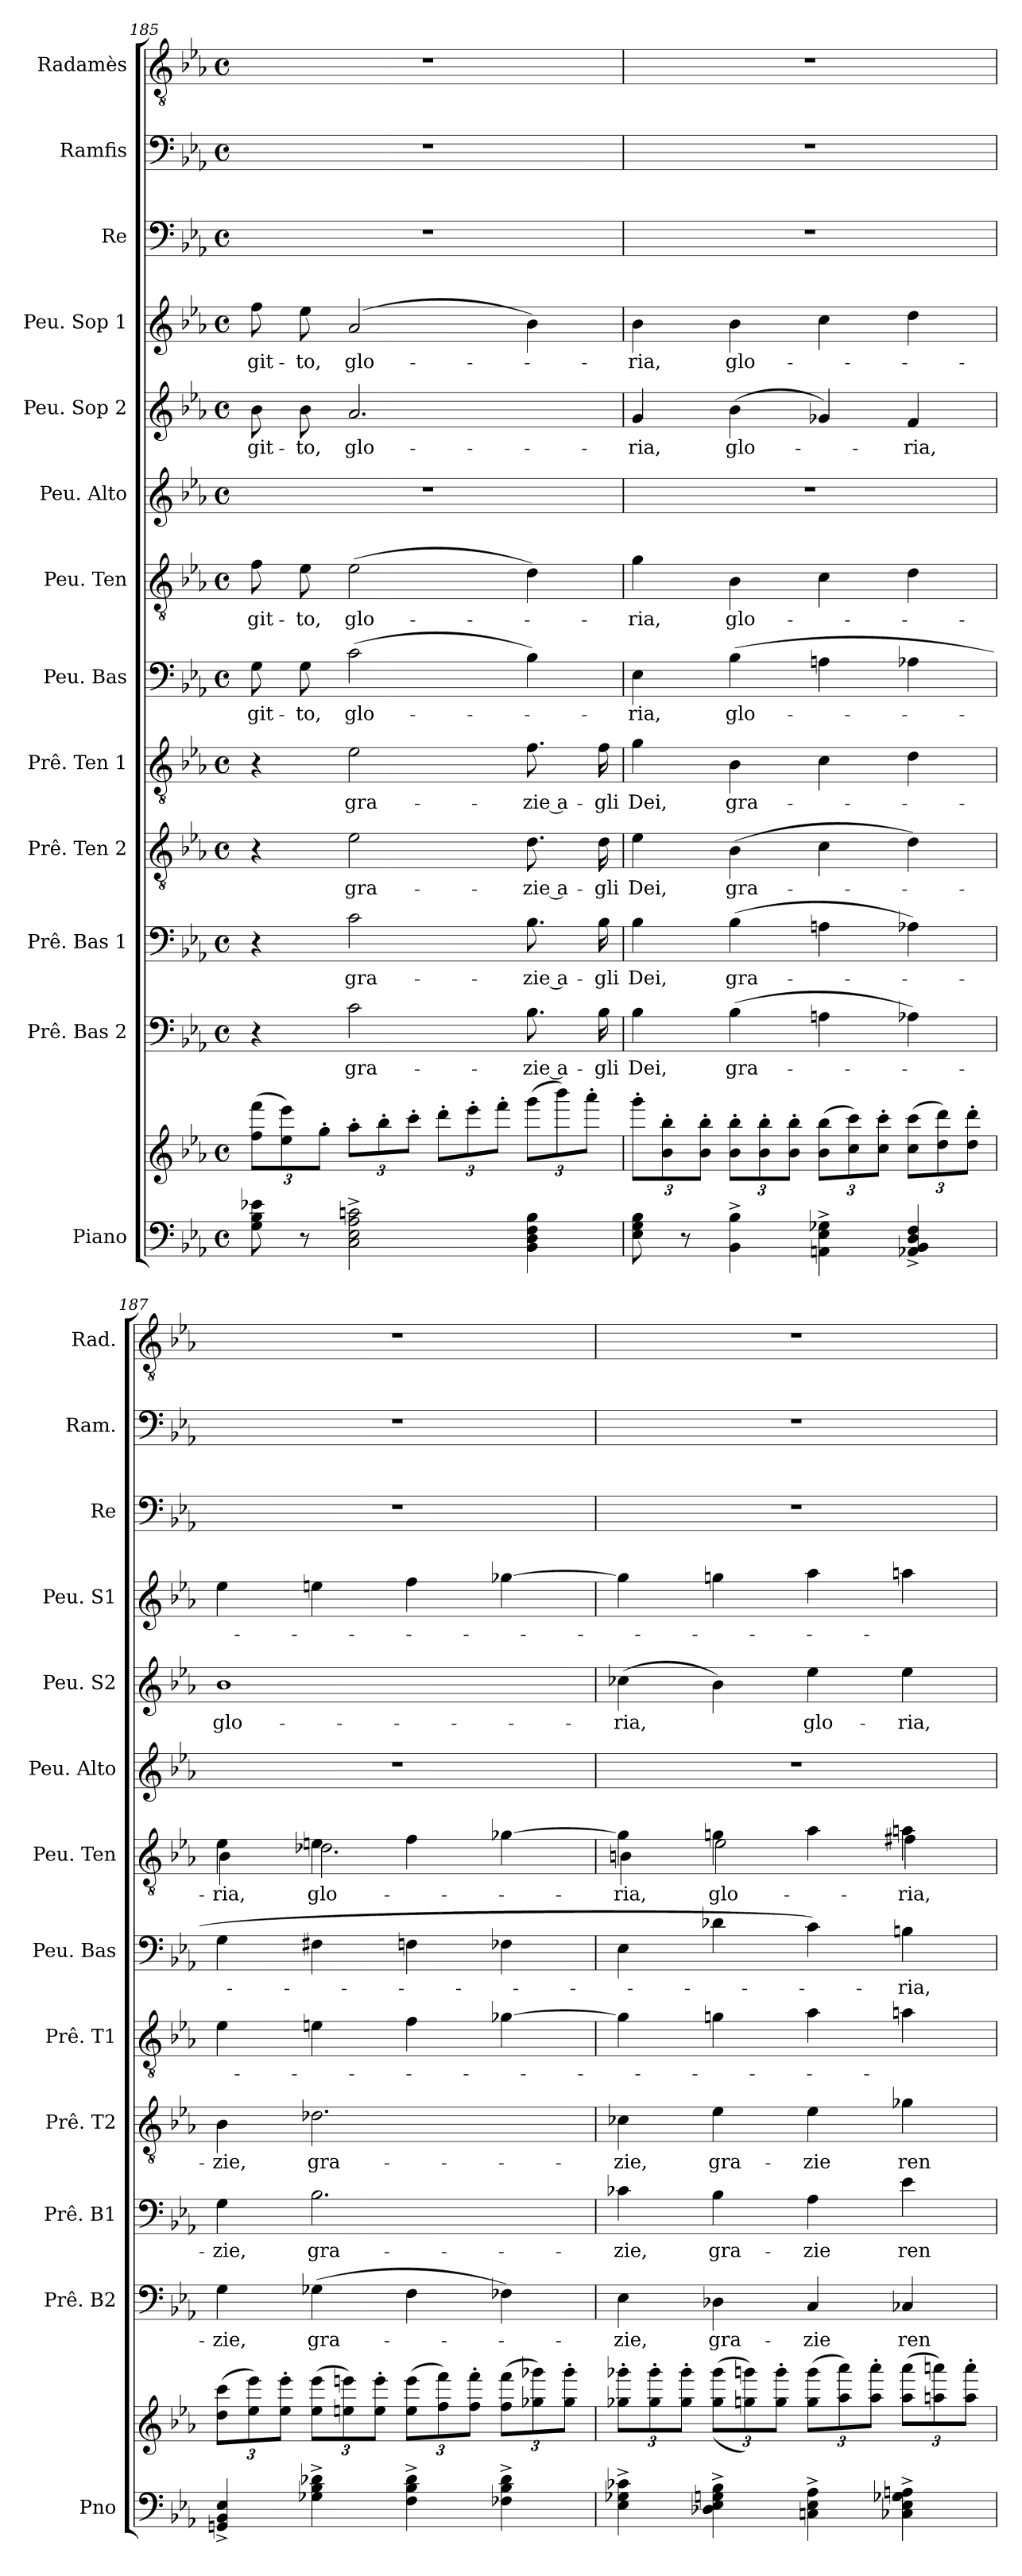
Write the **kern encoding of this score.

**kern	**kern	**kern	**text	**kern	**text	**kern	**text	**kern	**text	**kern	**text	**kern	**text	**kern	**kern	**text	**kern	**text	**kern	**kern	**kern
*part13	*part13	*part12	*part12	*part11	*part11	*part10	*part10	*part9	*part9	*part8	*part8	*part7	*part7	*part6	*part5	*part5	*part4	*part4	*part3	*part2	*part1
*staff14	*staff13	*staff12	*staff12	*staff11	*staff11	*staff10	*staff10	*staff9	*staff9	*staff8	*staff8	*staff7	*staff7	*staff6	*staff5	*staff5	*staff4	*staff4	*staff3	*staff2	*staff1
*I"Piano	*	*I"Prê. Bas 2	*	*I"Prê. Bas 1	*	*I"Prê. Ten 2	*	*I"Prê. Ten 1	*	*I"Peu. Bas	*	*I"Peu. Ten	*	*I"Peu. Alto	*I"Peu. Sop 2	*	*I"Peu. Sop 1	*	*I"Re	*I"Ramfis	*I"Radamès
*I'Pno	*	*I'Prê. B2	*	*I'Prê. B1	*	*I'Prê. T2	*	*I'Prê. T1	*	*I'Peu. Bas	*	*I'Peu. Ten	*	*I'Peu. Alto	*I'Peu. S2	*	*I'Peu. S1	*	*I'Re	*I'Ram.	*I'Rad.
*clefF4	*clefG2	*clefF4	*	*clefF4	*	*clefGv2	*	*clefGv2	*	*clefF4	*	*clefGv2	*	*clefG2	*clefG2	*	*clefG2	*	*clefF4	*clefF4	*clefGv2
*k[b-e-a-]	*k[b-e-a-]	*k[b-e-a-]	*	*k[b-e-a-]	*	*k[b-e-a-]	*	*k[b-e-a-]	*	*k[b-e-a-]	*	*k[b-e-a-]	*	*k[b-e-a-]	*k[b-e-a-]	*	*k[b-e-a-]	*	*k[b-e-a-]	*k[b-e-a-]	*k[b-e-a-]
*M4/4	*M4/4	*M4/4	*	*M4/4	*	*M4/4	*	*M4/4	*	*M4/4	*	*M4/4	*	*M4/4	*M4/4	*	*M4/4	*	*M4/4	*M4/4	*M4/4
*met(c)	*met(c)	*met(c)	*	*met(c)	*	*met(c)	*	*met(c)	*	*met(c)	*	*met(c)	*	*met(c)	*met(c)	*	*met(c)	*	*met(c)	*met(c)	*met(c)
*	*Xbrackettup	*	*	*	*	*	*	*	*	*	*	*	*	*	*	*	*	*	*	*	*
=185	=185	=185	=185	=185	=185	=185	=185	=185	=185	=185	=185	=185	=185	=185	=185	=185	=185	=185	=185	=185	=185
!	!	!	!	!	!	!	!	!	!	!	!LO:LY:b:color=#0055FF	!	!LO:LY:b:color=#0055FF	!	!	!LO:LY:b:color=#0055FF	!	!LO:LY:b:color=#0055FF	!	!	!
8G\ 8B-\ 8e-X\	(>12ff\ 12fff\L	4r	.	4r	.	4r	.	4r	.	8G\	-git-	8f\	-git-	1r	8b-\	-git-	8ff\	-git-	1r	1r	1r
.	12ee-\ 12eee-\)	.	.	.	.	.	.	.	.	.	.	.	.	.	.	.	.	.	.	.	.
!	!	!	!	!	!	!	!	!	!	!	!LO:LY:b:color=#0055FF	!	!LO:LY:b:color=#0055FF	!	!	!LO:LY:b:color=#0055FF	!	!LO:LY:b:color=#0055FF	!	!	!
8r	.	.	.	.	.	.	.	.	.	8G\	-to,	8e-\	-to,	.	8b-\	-to,	8ee-\	-to,	.	.	.
.	12gg'\J	.	.	.	.	.	.	.	.	.	.	.	.	.	.	.	.	.	.	.	.
!	!	!	!LO:LY:b:color=#AA0000	!	!LO:LY:b:color=#0055FF	!	!LO:LY:b:color=#0055FF	!	!LO:LY:b:color=#0055FF	!	!LO:LY:b:color=#0055FF	!	!LO:LY:b:color=#0055FF	!	!	!LO:LY:b:color=#0055FF	!	!LO:LY:b:color=#0055FF	!	!	!
2C\^ 2E-\^ 2A-\^ 2cn\^	12aa-'\L	2c\	gra-	2c\	gra-	2e-\	gra-	2e-\	gra-	(>2c\	glo-	(>2e-\	glo-	.	2.a-/	glo-	(>2a-/	glo-	.	.	.
.	12bb-'\	.	.	.	.	.	.	.	.	.	.	.	.	.	.	.	.	.	.	.	.
.	12ccc'\J	.	.	.	.	.	.	.	.	.	.	.	.	.	.	.	.	.	.	.	.
.	12ddd'\L	.	.	.	.	.	.	.	.	.	.	.	.	.	.	.	.	.	.	.	.
.	12eee-'\	.	.	.	.	.	.	.	.	.	.	.	.	.	.	.	.	.	.	.	.
.	12fff'\J	.	.	.	.	.	.	.	.	.	.	.	.	.	.	.	.	.	.	.	.
!	!	!	!LO:LY:b:color=#AA0000	!	!LO:LY:b:color=#0055FF	!	!LO:LY:b:color=#0055FF	!	!LO:LY:b:color=#0055FF	!	!	!	!	!	!	!	!	!	!	!	!
4BB-\ 4D\ 4F\ 4B-\	(>12ggg\L	8.B-\	zie a-	8.B-\	zie a-	8.d\	zie a-	8.f\	zie a-	4B-\)	.	4d\)	.	.	.	.	4b-\)	.	.	.	.
.	12bbb-\)	.	.	.	.	.	.	.	.	.	.	.	.	.	.	.	.	.	.	.	.
.	12aaa-'\J	.	.	.	.	.	.	.	.	.	.	.	.	.	.	.	.	.	.	.	.
!	!	!	!LO:LY:b:color=#AA0000	!	!LO:LY:b:color=#0055FF	!	!LO:LY:b:color=#0055FF	!	!LO:LY:b:color=#0055FF	!	!	!	!	!	!	!	!	!	!	!	!
.	.	16B-\	-gli	16B-\	-gli	16d\	-gli	16f\	-gli	.	.	.	.	.	.	.	.	.	.	.	.
=186	=186	=186	=186	=186	=186	=186	=186	=186	=186	=186	=186	=186	=186	=186	=186	=186	=186	=186	=186	=186	=186
!	!	!	!LO:LY:b:color=#AA0000	!	!LO:LY:b:color=#0055FF	!	!LO:LY:b:color=#0055FF	!	!LO:LY:b:color=#0055FF	!	!LO:LY:b:color=#0055FF	!	!LO:LY:b:color=#0055FF	!	!	!LO:LY:b:color=#0055FF	!	!LO:LY:b:color=#0055FF	!	!	!
8E-\ 8G\ 8B-\	12ggg'\L	4B-\	Dei,	4B-\	Dei,	4e-\	Dei,	4g\	Dei,	4E-\	-ria,	4g\	-ria,	1r	4g/	-ria,	4b-\	-ria,	1r	1r	1r
.	12b-\' 12bb-\'	.	.	.	.	.	.	.	.	.	.	.	.	.	.	.	.	.	.	.	.
8r	.	.	.	.	.	.	.	.	.	.	.	.	.	.	.	.	.	.	.	.	.
.	12b-\' 12bb-\'J	.	.	.	.	.	.	.	.	.	.	.	.	.	.	.	.	.	.	.	.
!	!	!	!LO:LY:b:color=#AA0000	!	!LO:LY:b:color=#0055FF	!	!LO:LY:b:color=#0055FF	!	!LO:LY:b:color=#0055FF	!	!LO:LY:b:color=#0055FF	!	!LO:LY:b:color=#0055FF	!	!	!LO:LY:b:color=#0055FF	!	!LO:LY:b:color=#0055FF	!	!	!
4BB-\^ 4B-\^	12b-\' 12bb-\'L	(>4B-\	gra-	(>4B-\	gra-	(>4B-\	gra-	4B-\	gra-	(>4B-\	glo-	4B-\	glo-	.	(>4b-\	glo-	4b-\	glo-	.	.	.
.	12b-\' 12bb-\'	.	.	.	.	.	.	.	.	.	.	.	.	.	.	.	.	.	.	.	.
.	12b-\' 12bb-\'J	.	.	.	.	.	.	.	.	.	.	.	.	.	.	.	.	.	.	.	.
4AAn\^ 4E-\^ 4G-X\^	(>12b-\ 12bb-\L	4An\	.	4An\	.	4c\	.	4c\	.	4An\	.	4c\	.	.	4g-X/)	.	4cc\	.	.	.	.
.	12cc\ 12ccc\)	.	.	.	.	.	.	.	.	.	.	.	.	.	.	.	.	.	.	.	.
.	12cc\' 12ccc\'J	.	.	.	.	.	.	.	.	.	.	.	.	.	.	.	.	.	.	.	.
!	!	!	!	!	!	!	!	!	!	!	!	!	!	!	!	!LO:LY:b:color=#0055FF	!	!	!	!	!
4AA-X/^ 4BB-/^ 4D/^ 4F/^	(>12cc\ 12ccc\L	4A-X\)	.	4A-X\)	.	4d\)	.	4d\	.	4A-X\	.	4d\	.	.	4f/	-ria,	4dd\	.	.	.	.
.	12dd\ 12ddd\)	.	.	.	.	.	.	.	.	.	.	.	.	.	.	.	.	.	.	.	.
.	12dd\' 12ddd\'J	.	.	.	.	.	.	.	.	.	.	.	.	.	.	.	.	.	.	.	.
!!LO:PB:g=z
=187	=187	=187	=187	=187	=187	=187	=187	=187	=187	=187	=187	=187	=187	=187	=187	=187	=187	=187	=187	=187	=187
!	!	!	!LO:LY:b:color=#AA0000	!	!LO:LY:b:color=#0055FF	!	!LO:LY:b:color=#0055FF	!	!	!	!	!	!LO:LY:b:color=#0055FF	!	!	!LO:LY:b:color=#0055FF	!	!	!	!	!
*	*	*	*	*	*	*	*	*	*	*	*	*^	*	*	*	*	*	*	*	*	*
4GGn/^ 4BB-/^ 4E-/^	(>12dd\ 12ccc\L	4G\	-zie,	4G\	-zie,	4B-\	-zie,	4e-\	.	4G\	.	4e-\	4B-\	-ria,	1r	1b-	glo-	4ee-\	.	1r	1r	1r
.	12ee-\ 12eee-\)	.	.	.	.	.	.	.	.	.	.	.	.	.	.	.	.	.	.	.	.	.
.	12ee-\' 12eee-\'J	.	.	.	.	.	.	.	.	.	.	.	.	.	.	.	.	.	.	.	.	.
!	!	!	!LO:LY:b:color=#AA0000	!	!LO:LY:b:color=#0055FF	!	!LO:LY:b:color=#0055FF	!	!	!	!	!	!	!LO:LY:b:color=#0055FF	!	!	!	!	!	!	!	!
4G-X\^ 4B-\^ 4d-X\^	(>12ee-\ 12eee-\L	(>4G-X\	gra-	2.B-\	gra-	2.d-X\	gra-	4en\	.	4F#X\	.	4en\	2.d-X\	glo-	.	.	.	4een\	.	.	.	.
.	12een\ 12eeen\)	.	.	.	.	.	.	.	.	.	.	.	.	.	.	.	.	.	.	.	.	.
.	12ee\' 12eee\'J	.	.	.	.	.	.	.	.	.	.	.	.	.	.	.	.	.	.	.	.	.
4F\^ 4B-\^ 4d-\^	(>12ee\ 12eee\L	4F\	.	.	.	.	.	4f\	.	4Fn\	.	4f\	.	.	.	.	.	4ff\	.	.	.	.
.	12ff\ 12fff\)	.	.	.	.	.	.	.	.	.	.	.	.	.	.	.	.	.	.	.	.	.
.	12ff\' 12fff\'J	.	.	.	.	.	.	.	.	.	.	.	.	.	.	.	.	.	.	.	.	.
4F-X\^ 4B-\^ 4d-\^	(>12ff\ 12fff\L	4F-X\)	.	.	.	.	.	[4g-X\	.	4F-X\	.	[4g-X\	.	.	.	.	.	[4gg-X\	.	.	.	.
.	12gg-X\ 12ggg-X\)	.	.	.	.	.	.	.	.	.	.	.	.	.	.	.	.	.	.	.	.	.
.	12gg-\' 12ggg-\'J	.	.	.	.	.	.	.	.	.	.	.	.	.	.	.	.	.	.	.	.	.
=188	=188	=188	=188	=188	=188	=188	=188	=188	=188	=188	=188	=188	=188	=188	=188	=188	=188	=188	=188	=188	=188	=188
!	!	!	!LO:LY:b:color=#AA0000	!	!LO:LY:b:color=#0055FF	!	!LO:LY:b:color=#0055FF	!	!	!	!	!	!	!LO:LY:b:color=#0055FF	!	!	!LO:LY:b:color=#0055FF	!	!	!	!	!
4E-\^ 4G-X\^ 4c-X\^	12gg-X\' 12ggg-X\'L	4E-\	-zie,	4c-X\	-zie,	4c-X\	-zie,	4g-\]	.	4E-\	.	4g-\]	4Bn\	-ria,	1r	(>4cc-X\	-ria,	4gg-\]	.	1r	1r	1r
.	12gg-\' 12ggg-\'	.	.	.	.	.	.	.	.	.	.	.	.	.	.	.	.	.	.	.	.	.
.	12gg-\' 12ggg-\'J	.	.	.	.	.	.	.	.	.	.	.	.	.	.	.	.	.	.	.	.	.
!	!	!	!LO:LY:b:color=#AA0000	!	!LO:LY:b:color=#0055FF	!	!LO:LY:b:color=#0055FF	!	!	!	!	!	!	!LO:LY:b:color=#0055FF	!	!	!	!	!	!	!	!
4D-X\^ 4E-\^ 4Gn\^ 4B-\^	(>(>12gg-\ 12ggg-\L	4D-X\	gra-	4B-\	gra-	4e-\	gra-	4gn\	.	4d-X\	.	4gn\	2e-\	glo-	.	4b-\)	.	4ggn\	.	.	.	.
.	12ggn\ 12gggn\))	.	.	.	.	.	.	.	.	.	.	.	.	.	.	.	.	.	.	.	.	.
.	12gg\' 12ggg\'J	.	.	.	.	.	.	.	.	.	.	.	.	.	.	.	.	.	.	.	.	.
!	!	!	!LO:LY:b:color=#AA0000	!	!LO:LY:b:color=#0055FF	!	!LO:LY:b:color=#0055FF	!	!	!	!	!	!	!	!	!	!LO:LY:b:color=#0055FF	!	!	!	!	!
4Cn\^ 4E-\^ 4A-\^	(>12gg\ 12ggg\L	4C/	-zie	4A-\	-zie	4e-\	-zie	4a-\	.	4c\)	.	4a-\	.	.	.	4ee-\	glo-	4aa-\	.	.	.	.
.	12aa-\ 12aaa-\)	.	.	.	.	.	.	.	.	.	.	.	.	.	.	.	.	.	.	.	.	.
.	12aa-\' 12aaa-\'J	.	.	.	.	.	.	.	.	.	.	.	.	.	.	.	.	.	.	.	.	.
!	!	!	!LO:LY:b:color=#AA0000	!	!LO:LY:b:color=#0055FF	!	!LO:LY:b:color=#0055FF	!	!	!	!LO:LY:b:color=#0055FF	!	!	!LO:LY:b:color=#0055FF	!	!	!LO:LY:b:color=#0055FF	!	!	!	!	!
4C-X\^ 4E-\^ 4G-X\^ 4An\^	(>12aa-\ 12aaa-\L	4C-X/	ren-	4e-\	ren-	4g-X\	ren-	4an\	.	4Bn\	-ria,	4an\	4f#X\	-ria,	.	4ee-\	-ria,	4aan\	.	.	.	.
.	12aan\ 12aaan\)	.	.	.	.	.	.	.	.	.	.	.	.	.	.	.	.	.	.	.	.	.
.	12aa\' 12aaa\'J	.	.	.	.	.	.	.	.	.	.	.	.	.	.	.	.	.	.	.	.	.
*	*	*	*	*	*	*	*	*	*	*	*	*v	*v	*	*	*	*	*	*	*	*	*
=	=	=	=	=	=	=	=	=	=	=	=	=	=	=	=	=	=	=	=	=	=
*-	*-	*-	*-	*-	*-	*-	*-	*-	*-	*-	*-	*-	*-	*-	*-	*-	*-	*-	*-	*-	*-
